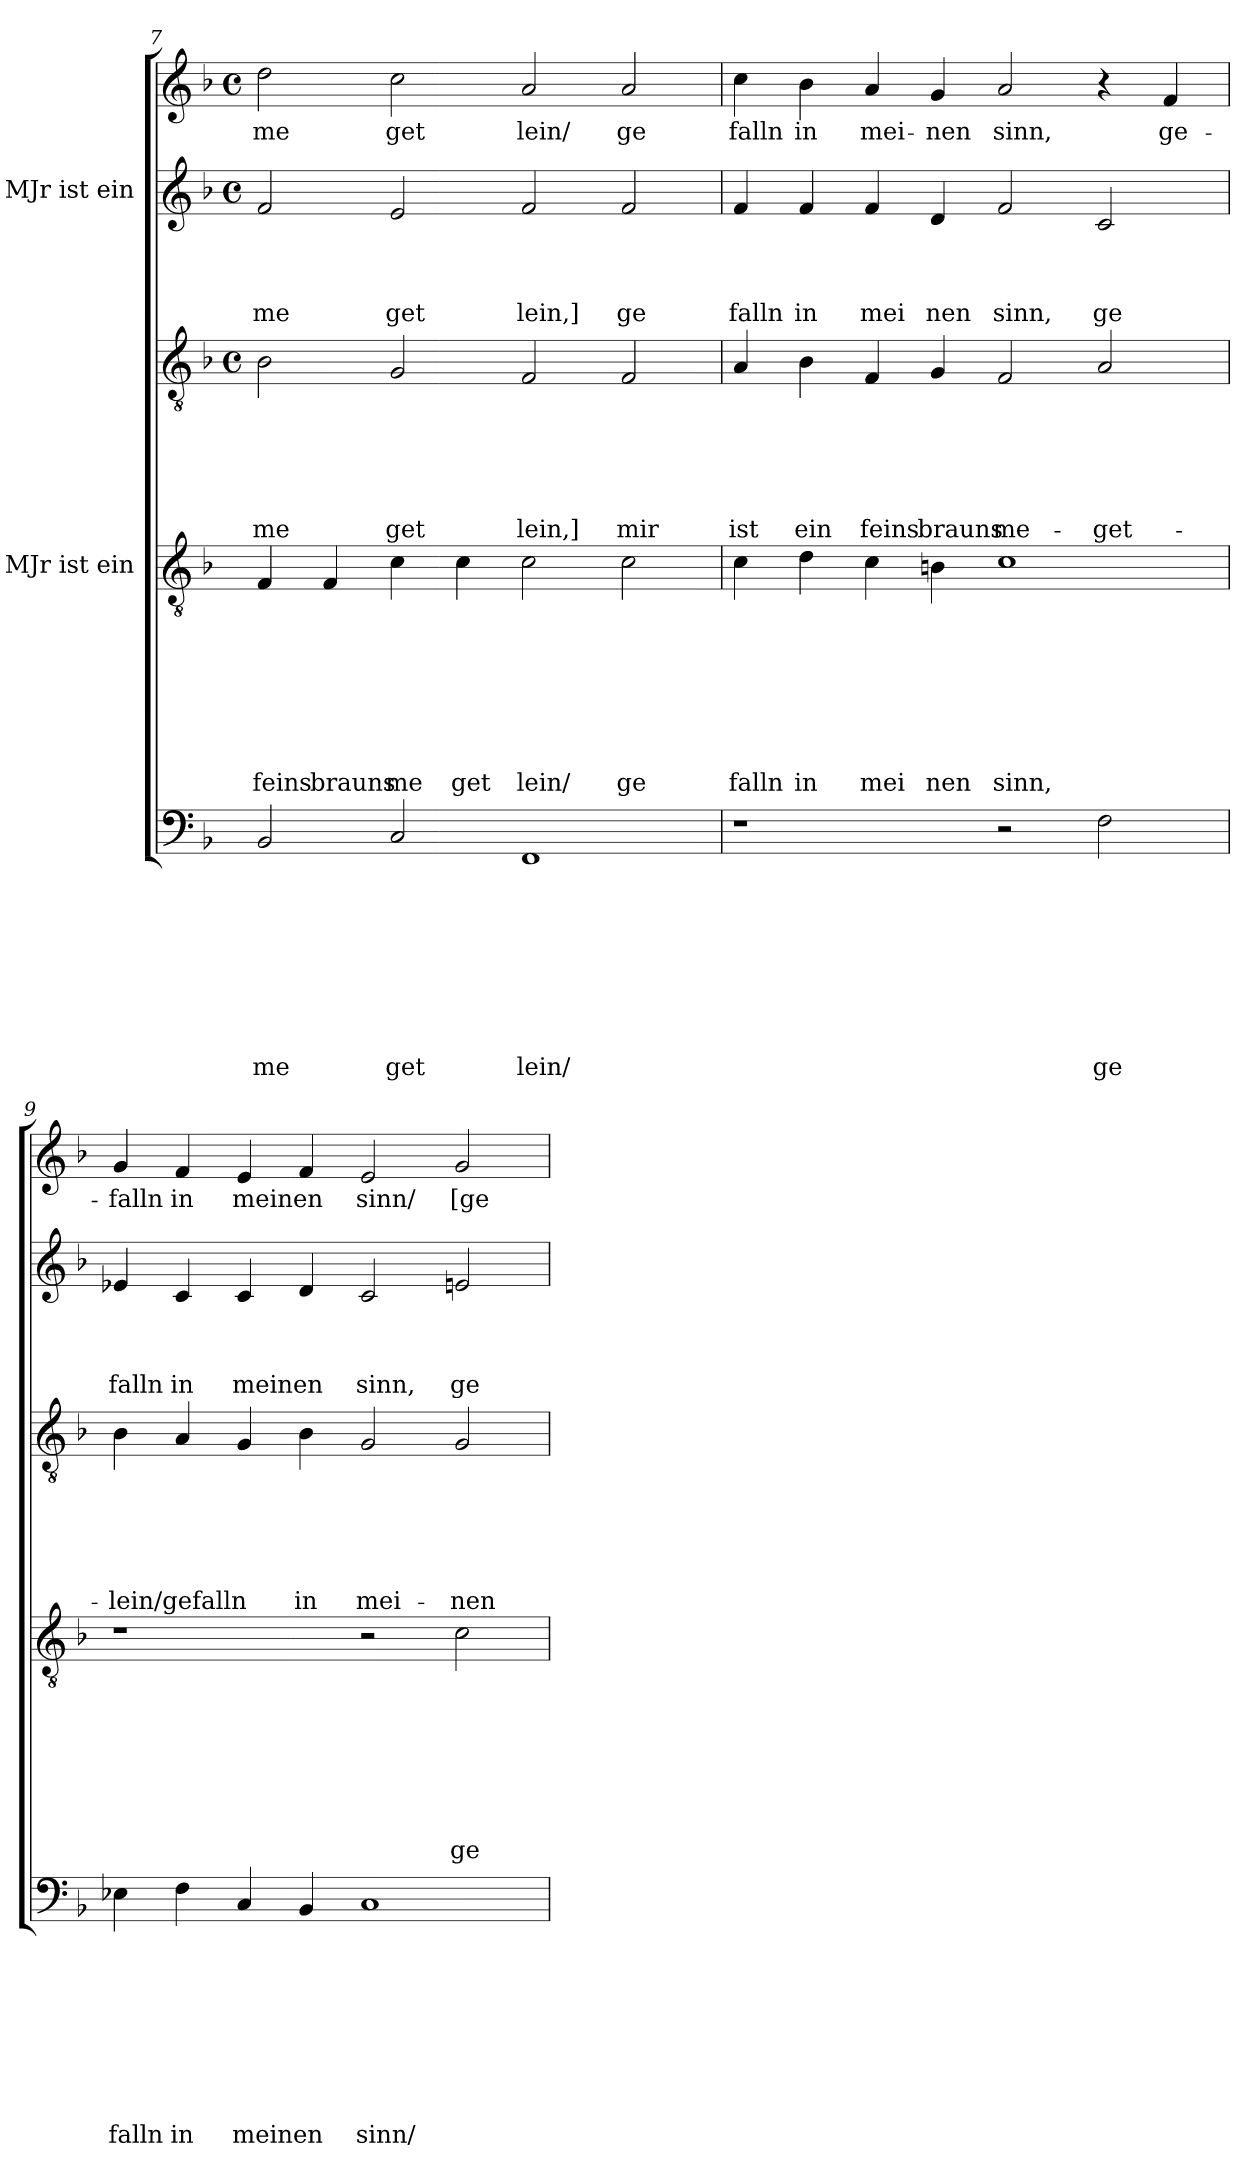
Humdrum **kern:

**kern	**text	**text	**text	**text	**text	**text	**text	**text	**text	**kern	**text	**text	**text	**text	**text	**text	**text	**text	**kern	**text	**text	**text	**text	**text	**text	**kern	**text	**text	**text	**text	**kern	**text
*part5	*part5	*part5	*part5	*part5	*part5	*part5	*part5	*part5	*part5	*part4	*part4	*part4	*part4	*part4	*part4	*part4	*part4	*part4	*part3	*part3	*part3	*part3	*part3	*part3	*part3	*part2	*part2	*part2	*part2	*part2	*part1	*part1
*staff5	*staff5	*staff5	*staff5	*staff5	*staff5	*staff5	*staff5	*staff5	*staff5	*staff4	*staff4	*staff4	*staff4	*staff4	*staff4	*staff4	*staff4	*staff4	*staff3	*staff3	*staff3	*staff3	*staff3	*staff3	*staff3	*staff2	*staff2	*staff2	*staff2	*staff2	*staff1	*staff1
*	*	*	*	*	*	*	*	*	*	*I"MJr ist ein	*	*	*	*	*	*	*	*	*	*	*	*	*	*	*	*I"MJr ist ein	*	*	*	*	*	*
*clefF4	*	*	*	*	*	*	*	*	*	*clefGv2	*	*	*	*	*	*	*	*	*clefGv2	*	*	*	*	*	*	*clefG2	*	*	*	*	*clefG2	*
*k[b-]	*	*	*	*	*	*	*	*	*	*k[b-]	*	*	*	*	*	*	*	*	*k[b-]	*	*	*	*	*	*	*k[b-]	*	*	*	*	*k[b-]	*
*F:	*	*	*	*	*	*	*	*	*	*F:	*	*	*	*	*	*	*	*	*F:	*	*	*	*	*	*	*F:	*	*	*	*	*F:	*
*	*	*	*	*	*	*	*	*	*	*	*	*	*	*	*	*	*	*	*M4/4	*	*	*	*	*	*	*M4/4	*	*	*	*	*M4/4	*
*	*	*	*	*	*	*	*	*	*	*	*	*	*	*	*	*	*	*	*met(c)	*	*	*	*	*	*	*met(c)	*	*	*	*	*met(c)	*
=7	=7	=7	=7	=7	=7	=7	=7	=7	=7	=7	=7	=7	=7	=7	=7	=7	=7	=7	=7	=7	=7	=7	=7	=7	=7	=7	=7	=7	=7	=7	=7	=7
!	!	!	!	!	!	!	!	!	!LO:LY:b	!	!	!	!	!	!	!	!	!LO:LY:b	!	!	!	!	!	!	!LO:LY:b	!	!	!	!	!LO:LY:b	!	!LO:LY:b
2BB-/	.	.	.	.	.	.	.	.	me	4F/	.	.	.	.	.	.	.	feins	2B-\	.	.	.	.	.	me	2f/	.	.	.	me	2dd\	me
!	!	!	!	!	!	!	!	!	!	!	!	!	!	!	!	!	!	!LO:LY:b	!	!	!	!	!	!	!	!	!	!	!	!	!	!
.	.	.	.	.	.	.	.	.	.	4F/	.	.	.	.	.	.	.	brauns	.	.	.	.	.	.	.	.	.	.	.	.	.	.
!	!	!	!	!	!	!	!	!	!LO:LY:b	!	!	!	!	!	!	!	!	!LO:LY:b	!	!	!	!	!	!	!LO:LY:b	!	!	!	!	!LO:LY:b	!	!LO:LY:b
2C/	.	.	.	.	.	.	.	.	get	4c\	.	.	.	.	.	.	.	me	2G/	.	.	.	.	.	get	2e/	.	.	.	get	2cc\	get
!	!	!	!	!	!	!	!	!	!	!	!	!	!	!	!	!	!	!LO:LY:b	!	!	!	!	!	!	!	!	!	!	!	!	!	!
.	.	.	.	.	.	.	.	.	.	4c\	.	.	.	.	.	.	.	get	.	.	.	.	.	.	.	.	.	.	.	.	.	.
!	!	!	!	!	!	!	!	!	!LO:LY:b	!	!	!	!	!	!	!	!	!LO:LY:b	!	!	!	!	!	!	!LO:LY:b	!	!	!	!	!LO:LY:b	!	!LO:LY:b
1FF	.	.	.	.	.	.	.	.	lein/	2c\	.	.	.	.	.	.	.	lein/	2F/	.	.	.	.	.	lein,]	2f/	.	.	.	lein,]	2a/	lein/
!	!	!	!	!	!	!	!	!	!	!	!	!	!	!	!	!	!	!LO:LY:b	!	!	!	!	!	!	!LO:LY:b	!	!	!	!	!LO:LY:b	!	!LO:LY:b
.	.	.	.	.	.	.	.	.	.	2c\	.	.	.	.	.	.	.	ge	2F/	.	.	.	.	.	mir	2f/	.	.	.	ge	2a/	ge
!!LO:LB:g=z
=8	=8	=8	=8	=8	=8	=8	=8	=8	=8	=8	=8	=8	=8	=8	=8	=8	=8	=8	=8	=8	=8	=8	=8	=8	=8	=8	=8	=8	=8	=8	=8	=8
!	!	!	!	!	!	!	!	!	!	!	!	!	!	!	!	!	!	!LO:LY:b	!	!	!	!	!	!	!LO:LY:b	!	!	!	!	!LO:LY:b	!	!LO:LY:b
1r	.	.	.	.	.	.	.	.	.	4c\	.	.	.	.	.	.	.	falln	4A/	.	.	.	.	.	ist	4f/	.	.	.	falln	4cc\	falln
!	!	!	!	!	!	!	!	!	!	!	!	!	!	!	!	!	!	!LO:LY:b	!	!	!	!	!	!	!LO:LY:b	!	!	!	!	!LO:LY:b	!	!LO:LY:b
.	.	.	.	.	.	.	.	.	.	4d\	.	.	.	.	.	.	.	in	4B-\	.	.	.	.	.	ein	4f/	.	.	.	in	4b-\	in
!	!	!	!	!	!	!	!	!	!	!	!	!	!	!	!	!	!	!LO:LY:b	!	!	!	!	!	!	!LO:LY:b	!	!	!	!	!LO:LY:b	!	!LO:LY:b
.	.	.	.	.	.	.	.	.	.	4c\	.	.	.	.	.	.	.	mei	4F/	.	.	.	.	.	feins	4f/	.	.	.	mei	4a/	mei-
!	!	!	!	!	!	!	!	!	!	!	!	!	!	!	!	!	!	!LO:LY:b	!	!	!	!	!	!	!LO:LY:b	!	!	!	!	!LO:LY:b	!	!LO:LY:b
.	.	.	.	.	.	.	.	.	.	4Bn\	.	.	.	.	.	.	.	nen	4G/	.	.	.	.	.	brauns	4d/	.	.	.	nen	4g/	-nen
!	!	!	!	!	!	!	!	!	!	!	!	!	!	!	!	!	!	!LO:LY:b	!	!	!	!	!	!	!LO:LY:b	!	!	!	!	!LO:LY:b	!	!LO:LY:b
2r	.	.	.	.	.	.	.	.	.	1c	.	.	.	.	.	.	.	sinn,	2F/	.	.	.	.	.	me-	2f/	.	.	.	sinn,	2a/	sinn,
!	!	!	!	!	!	!	!	!	!LO:LY:b	!	!	!	!	!	!	!	!	!	!	!	!	!	!	!	!LO:LY:b	!	!	!	!	!LO:LY:b	!	!
2F\	.	.	.	.	.	.	.	.	ge	.	.	.	.	.	.	.	.	.	2A/	.	.	.	.	.	-get-	2c/	.	.	.	ge	4r	.
!	!	!	!	!	!	!	!	!	!	!	!	!	!	!	!	!	!	!	!	!	!	!	!	!	!	!	!	!	!	!	!	!LO:LY:b
.	.	.	.	.	.	.	.	.	.	.	.	.	.	.	.	.	.	.	.	.	.	.	.	.	.	.	.	.	.	.	4f/	ge-
=9	=9	=9	=9	=9	=9	=9	=9	=9	=9	=9	=9	=9	=9	=9	=9	=9	=9	=9	=9	=9	=9	=9	=9	=9	=9	=9	=9	=9	=9	=9	=9	=9
!	!	!	!	!	!	!	!	!	!LO:LY:b	!	!	!	!	!	!	!	!	!	!	!	!	!	!	!	!LO:LY:b	!	!	!	!	!LO:LY:b	!	!LO:LY:b
4E-X\	.	.	.	.	.	.	.	.	falln	1r	.	.	.	.	.	.	.	.	4B-\	.	.	.	.	.	-lein/gefalln	4e-X/	.	.	.	falln	4g/	-falln
!	!	!	!	!	!	!	!	!	!LO:LY:b	!	!	!	!	!	!	!	!	!	!	!	!	!	!	!	!	!	!	!	!	!LO:LY:b	!	!LO:LY:b
4F\	.	.	.	.	.	.	.	.	in	.	.	.	.	.	.	.	.	.	4A/	.	.	.	.	.	.	4c/	.	.	.	in	4f/	in
!	!	!	!	!	!	!	!	!	!LO:LY:b	!	!	!	!	!	!	!	!	!	!	!	!	!	!	!	!	!	!	!	!	!LO:LY:b	!	!LO:LY:b
4C/	.	.	.	.	.	.	.	.	meinen	.	.	.	.	.	.	.	.	.	4G/	.	.	.	.	.	.	4c/	.	.	.	meinen	4e/	meinen
!	!	!	!	!	!	!	!	!	!	!	!	!	!	!	!	!	!	!	!	!	!	!	!	!	!LO:LY:b	!	!	!	!	!	!	!
4BB-/	.	.	.	.	.	.	.	.	.	.	.	.	.	.	.	.	.	.	4B-\	.	.	.	.	.	in	4d/	.	.	.	.	4f/	.
!	!	!	!	!	!	!	!	!	!LO:LY:b	!	!	!	!	!	!	!	!	!	!	!	!	!	!	!	!LO:LY:b	!	!	!	!	!LO:LY:b	!	!LO:LY:b
1C	.	.	.	.	.	.	.	.	sinn/	2r	.	.	.	.	.	.	.	.	2G/	.	.	.	.	.	mei-	2c/	.	.	.	sinn,	2e/	sinn/
!	!	!	!	!	!	!	!	!	!	!	!	!	!	!	!	!	!	!LO:LY:b	!	!	!	!	!	!	!LO:LY:b	!	!	!	!	!LO:LY:b	!	!LO:LY:b
.	.	.	.	.	.	.	.	.	.	2c\	.	.	.	.	.	.	.	ge	2G/	.	.	.	.	.	-nen	2en/	.	.	.	ge	2g/	[ge-
=	=	=	=	=	=	=	=	=	=	=	=	=	=	=	=	=	=	=	=	=	=	=	=	=	=	=	=	=	=	=	=	=
*-	*-	*-	*-	*-	*-	*-	*-	*-	*-	*-	*-	*-	*-	*-	*-	*-	*-	*-	*-	*-	*-	*-	*-	*-	*-	*-	*-	*-	*-	*-	*-	*-
